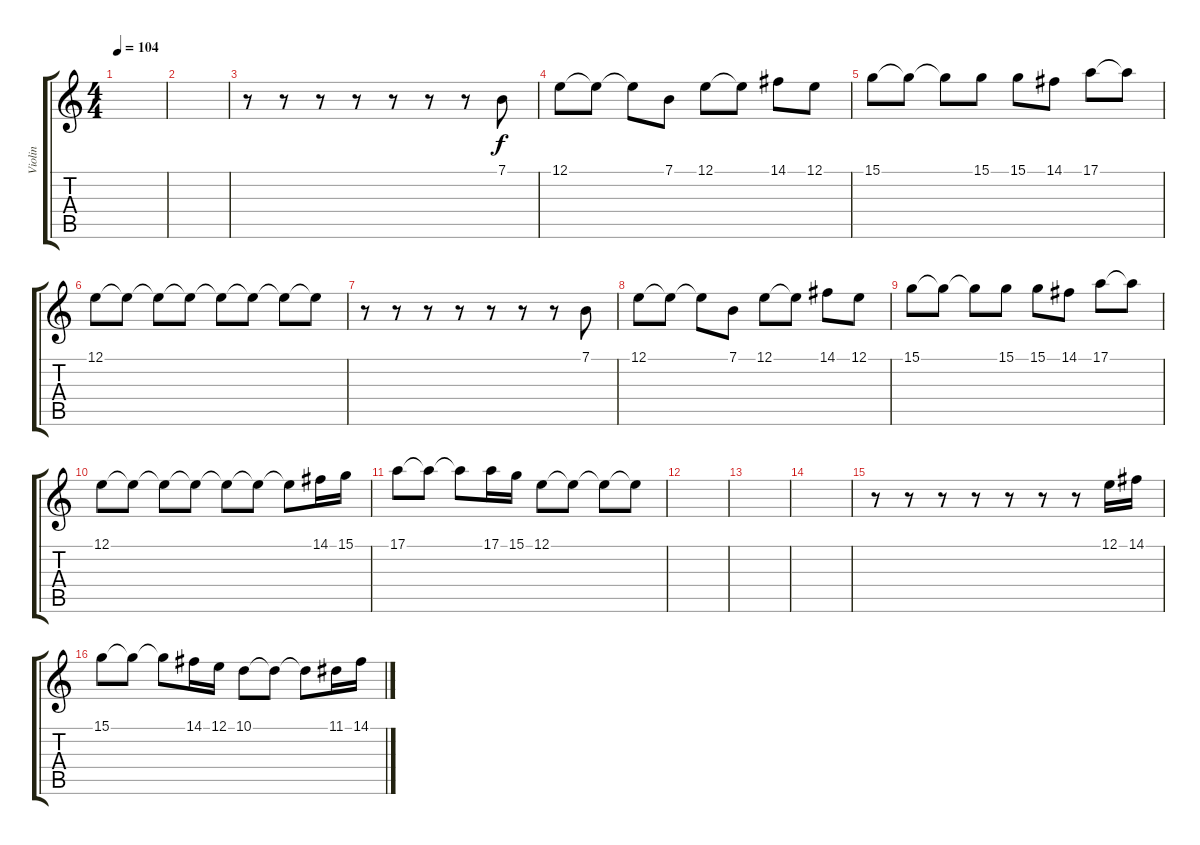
\track ("Violin" "Violin") {instrument violin}
\staff {score tabs}
\tuning (E4 B3 G3 D3 A2 E2) {hide}
\ts (4 4)
\tempo 104
\clef g2
\ks c
|
|
r.8 r.8 r.8 r.8 r.8 r.8 r.8 7.1.8 |
12.1.8 12.1{t}.8 12.1{t}.8 7.1.8 12.1.8 12.1{t}.8 14.1.8 12.1.8 |
15.1.8 15.1{t}.8 15.1{t}.8 15.1.8 15.1.8 14.1.8 17.1.8 17.1{t}.8 |
12.1.8 12.1{t}.8 12.1{t}.8 12.1{t}.8 12.1{t}.8 12.1{t}.8 12.1{t}.8 12.1{t}.8 |
r.8 r.8 r.8 r.8 r.8 r.8 r.8 7.1.8 |
12.1.8 12.1{t}.8 12.1{t}.8 7.1.8 12.1.8 12.1{t}.8 14.1.8 12.1.8 |
15.1.8 15.1{t}.8 15.1{t}.8 15.1.8 15.1.8 14.1.8 17.1.8 17.1{t}.8 |
12.1.8 12.1{t}.8 12.1{t}.8 12.1{t}.8 12.1{t}.8 12.1{t}.8 12.1{t}.8 14.1.16 15.1.16 |
17.1.8 17.1{t}.8 17.1{t}.8 17.1.16 15.1.16 12.1.8 12.1{t}.8 12.1{t}.8 12.1{t}.8 |
|
|
|
r.8 r.8 r.8 r.8 r.8 r.8 r.8 12.1.16 14.1.16 |
15.1.8 15.1{t}.8 15.1{t}.8 14.1.16 12.1.16 10.1.8 10.1{t}.8 10.1{t}.8 11.1.16 14.1.16
